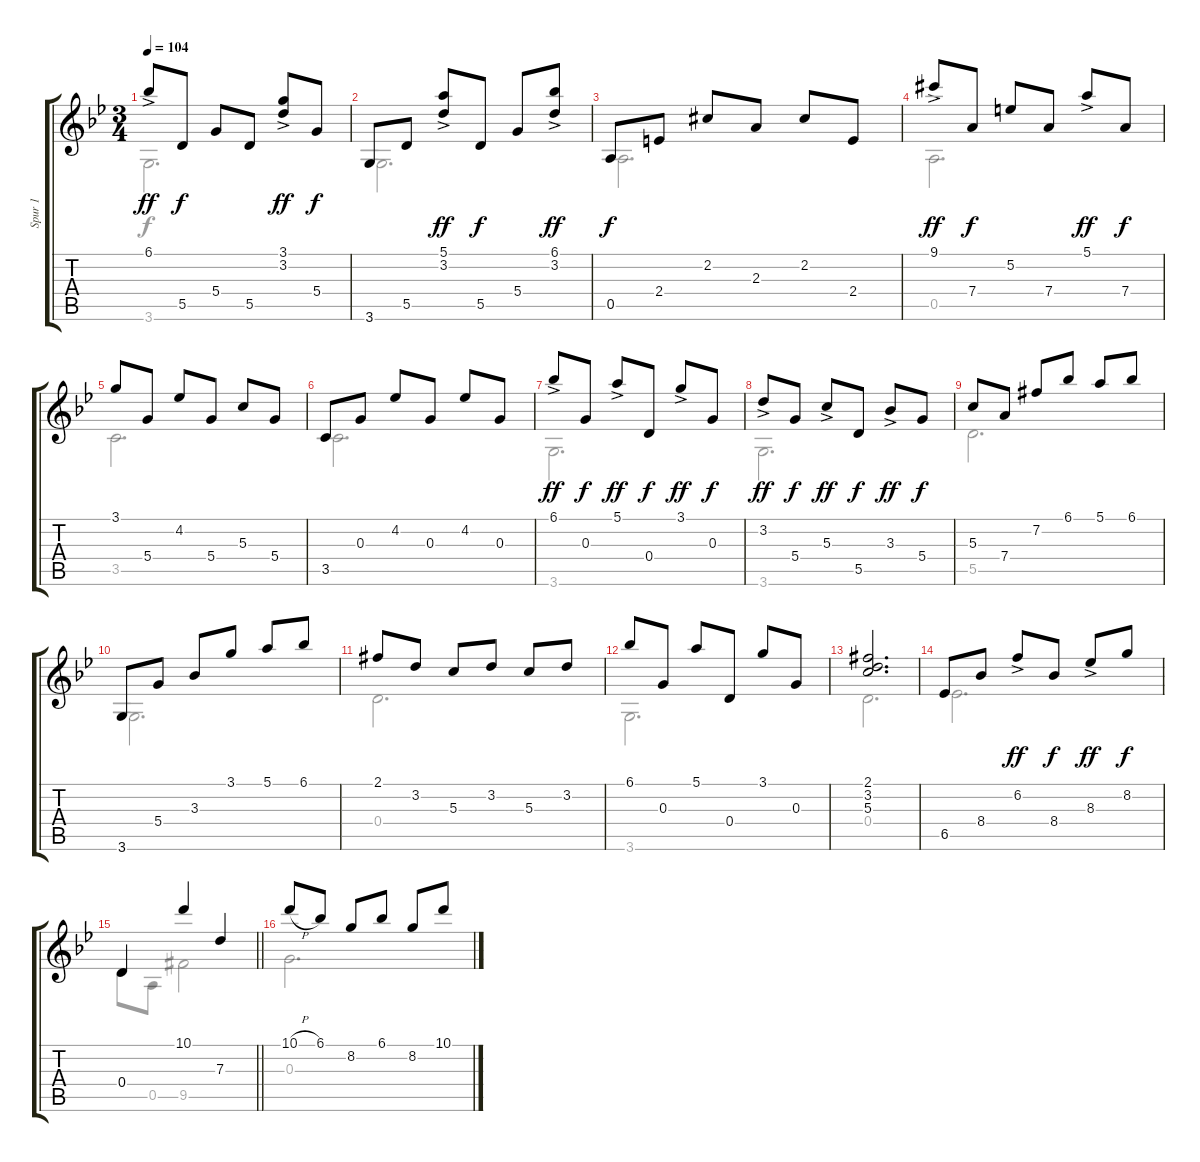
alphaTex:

\track ("Spur 1" "Spur 1") {instrument acousticguitarsteel}
\staff {score tabs}
\tuning (E4 B3 G3 D3 A2 E2) {hide}
\voice
\ts (3 4)
\tempo 104
\clef g2
\ks gminor
6.1{ac}.8{dy ff} 5.5.8{dy f} 5.4.8 5.5.8 (3.1{ac} 3.2).8{dy ff} 5.4.8{dy f} |
3.6.8 5.5.8 (5.1{ac} 3.2).8{dy ff} 5.5.8{dy f} 5.4.8 (6.1{ac} 3.2).8{dy ff} |
0.5.8{dy f} 2.4.8 2.2{acc #}.8 2.3.8 2.2{acc #}.8 2.4.8 |
9.1{ac acc #}.8{dy ff} 7.4.8{dy f} 5.2.8 7.4.8 5.1{ac}.8{dy ff} 7.4.8{dy f} |
3.1.8 5.4.8 4.2.8 5.4.8 5.3.8 5.4.8 |
3.5.8 0.3.8 4.2.8 0.3.8 4.2.8 0.3.8 |
6.1{ac}.8{dy ff} 0.3.8{dy f} 5.1{ac}.8{dy ff} 0.4.8{dy f} 3.1{ac}.8{dy ff} 0.3.8{dy f} |
3.2{ac}.8{dy ff} 5.4.8{dy f} 5.3{ac}.8{dy ff} 5.5.8{dy f} 3.3{ac}.8{dy ff} 5.4.8{dy f} |
5.3.8 7.4.8 7.2{acc #}.8 6.1.8 5.1.8 6.1.8 |
3.6.8 5.4.8 3.3.8 3.1.8 5.1.8 6.1.8 |
2.1{acc #}.8 3.2.8 5.3.8 3.2.8 5.3.8 3.2.8 |
6.1.8 0.3.8 5.1.8 0.4.8 3.1.8 0.3.8 |
(2.1{acc #} 3.2 5.3).2{d} |
6.5.8 8.4.8 6.2{ac}.8{dy ff} 8.4.8{dy f} 8.3{ac}.8{dy ff} 8.2.8{dy f} |
\barLineRight lightlight
0.4.4 10.1.4 7.3.4 |
10.1{h}.8 6.1.8 8.2.8 6.1.8 8.2.8 10.1.8
\voice
\clef g2
\ottava regular
\simile none
\ks gminor
3.6.2{d dy f} |
3.6.2{d} |
0.5.2{d} |
0.5.2{d} |
3.5.2{d} |
3.5.2{d} |
3.6.2{d} |
3.6.2{d} |
5.5.2{d} |
3.6.2{d} |
0.4.2{d} |
3.6.2{d} |
0.4.2{d} |
6.5.2{d} |
\barLineRight lightlight
0.4.8 0.5.8 9.5{acc #}.2 |
0.3.2{d}
